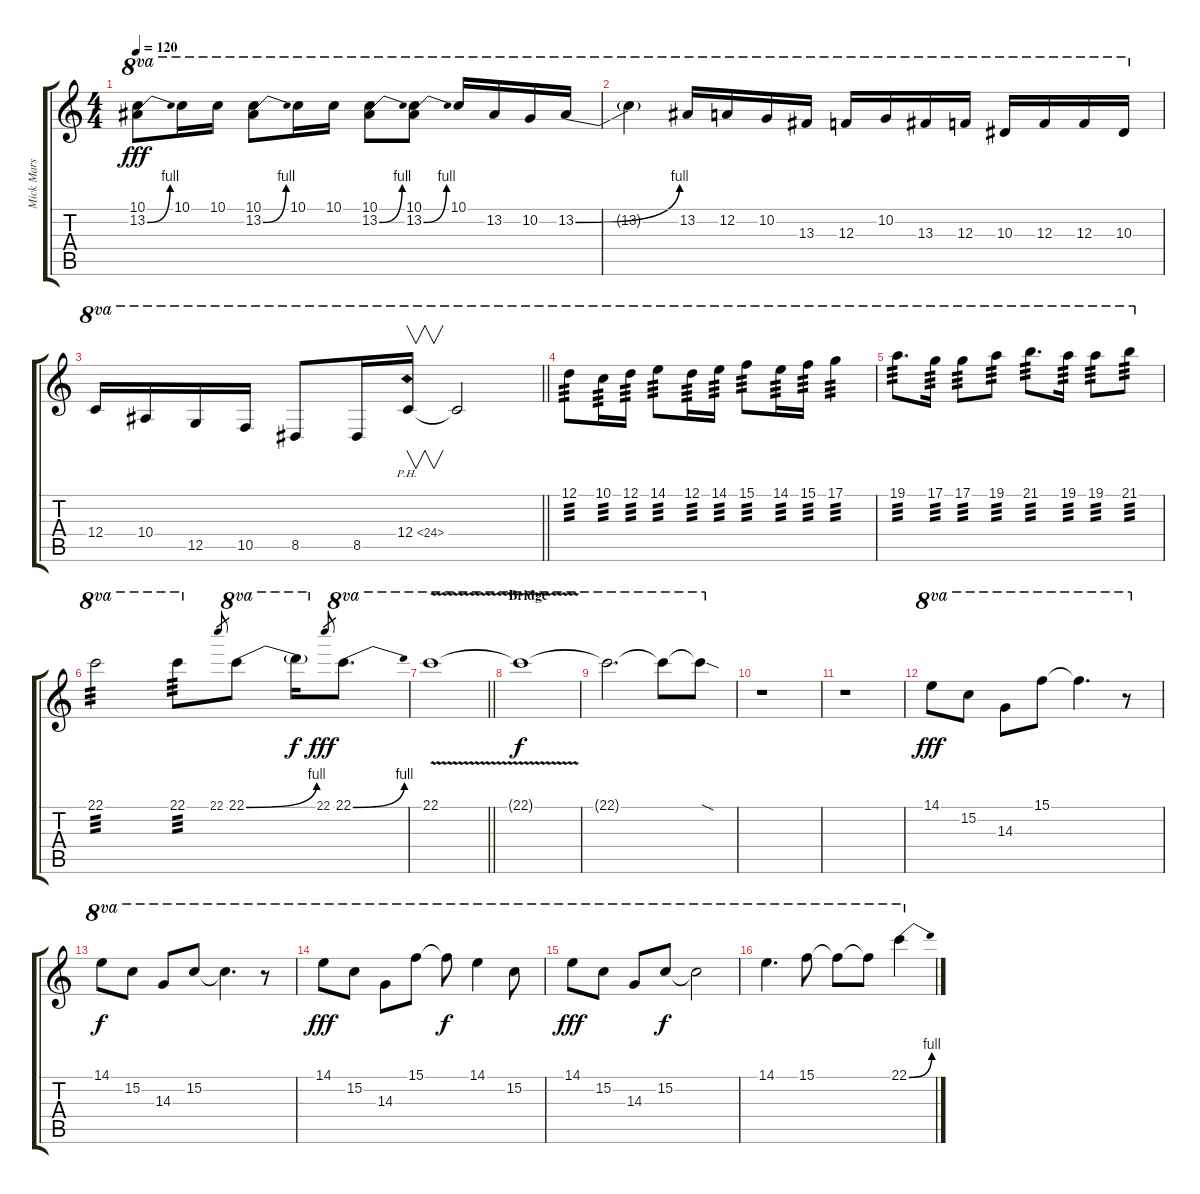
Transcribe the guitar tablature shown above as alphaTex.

\track ("Mick Mars - Lead Guitar - Guitar I" "Mick Mars ") {instrument distortionguitar}
\staff {score tabs}
\tuning (D4 A3 F3 C3 G2 D2) {hide}
\ts (4 4)
\tempo 120
\clef g2
\ks c
(10.1 13.2{be (bend 0 0 60 4)}).8{ot 8va dy fff} 10.1.16{ot 8va} 10.1.16{ot 8va} (10.1 13.2{be (bend 0 0 60 4)}).8{ot 8va} 10.1.16{ot 8va} 10.1.16{ot 8va} (10.1 13.2{be (bend 0 0 60 4)}).8{ot 8va} (10.1 13.2{be (bend 0 0 60 4)}).8{ot 8va} 10.1.16{ot 8va} 13.2.16{ot 8va} 10.2.16{ot 8va} 13.2{be (bend 0 0 60 4)}.16{ot 8va} |
13.2{t}.4{ot 8va} 13.2.16{ot 8va} 12.2.16{ot 8va} 10.2.16{ot 8va} 13.3.16{ot 8va} 12.3.16{ot 8va} 10.2.16{ot 8va} 13.3.16{ot 8va} 12.3.16{ot 8va} 10.3.16{ot 8va} 12.3.16{ot 8va} 12.3.16{ot 8va} 10.3.16{ot 8va} |
\barLineRight lightlight
12.4.16{ot 8va} 10.4.16{ot 8va} 12.5.16{ot 8va} 10.5.16{ot 8va} 8.5.8{ot 8va} 8.5.16{ot 8va} 12.4{ph 12}.16{v ot 8va} 12.4{t}.2{ot 8va} |
12.1.8{ot 8va tp 3} 10.1.16{ot 8va tp 3} 12.1.16{ot 8va tp 3} 14.1.8{ot 8va tp 3} 12.1.16{ot 8va tp 3} 14.1.16{ot 8va tp 3} 15.1.8{ot 8va tp 3} 14.1.16{ot 8va tp 3} 15.1.16{ot 8va tp 3} 17.1.4{ot 8va tp 3} |
19.1.8{d ot 8va tp 3} 17.1.16{ot 8va tp 3} 17.1.8{ot 8va tp 3} 19.1.8{ot 8va tp 3} 21.1.8{d ot 8va tp 3} 19.1.16{ot 8va tp 3} 19.1.8{ot 8va tp 3} 21.1.8{ot 8va tp 3} |
22.1.2{ot 8va tp 3} 22.1.8{ot 8va tp 3} 22.1.8{gr} 22.1{be (bend 0 0 60 4)}.8{ot 8va} 22.1{t}.16{ot 8va dy f} 22.1.8{gr dy fff} 22.1{be (bend 0 0 60 4)}.8{d ot 8va} |
\barLineRight lightlight
22.1{v}.1{ot 8va} |
\section ("" "Bridge")
22.1{t}.1{ot 8va dy f} |
22.1{t}.2{d ot 8va} 22.1{t}.8{ot 8va} 22.1{sod t}.8{ot 8va} |
r.1 |
r.1 |
14.1.8{ot 8va dy fff} 15.2.8{ot 8va} 14.3.8{ot 8va} 15.1.8{ot 8va} 15.1{t}.4{d ot 8va} r.8{ot 8va} |
14.1.8{ot 8va dy f} 15.2.8{ot 8va} 14.3.8{ot 8va} 15.2.8{ot 8va} 15.2{t}.4{d ot 8va} r.8{ot 8va} |
14.1.8{ot 8va dy fff} 15.2.8{ot 8va} 14.3.8{ot 8va} 15.1.8{ot 8va} 15.1{t}.8{ot 8va dy f} 14.1.4{ot 8va} 15.2.8{ot 8va} |
14.1.8{ot 8va dy fff} 15.2.8{ot 8va} 14.3.8{ot 8va} 15.2.8{ot 8va dy f} 15.2{t}.2{ot 8va} |
14.1.4{d ot 8va} 15.1.8{ot 8va} 15.1{t}.8{ot 8va} 15.1{t}.8{ot 8va} 22.1{be (bend 0 0 60 4)}.4{ot 8va}
